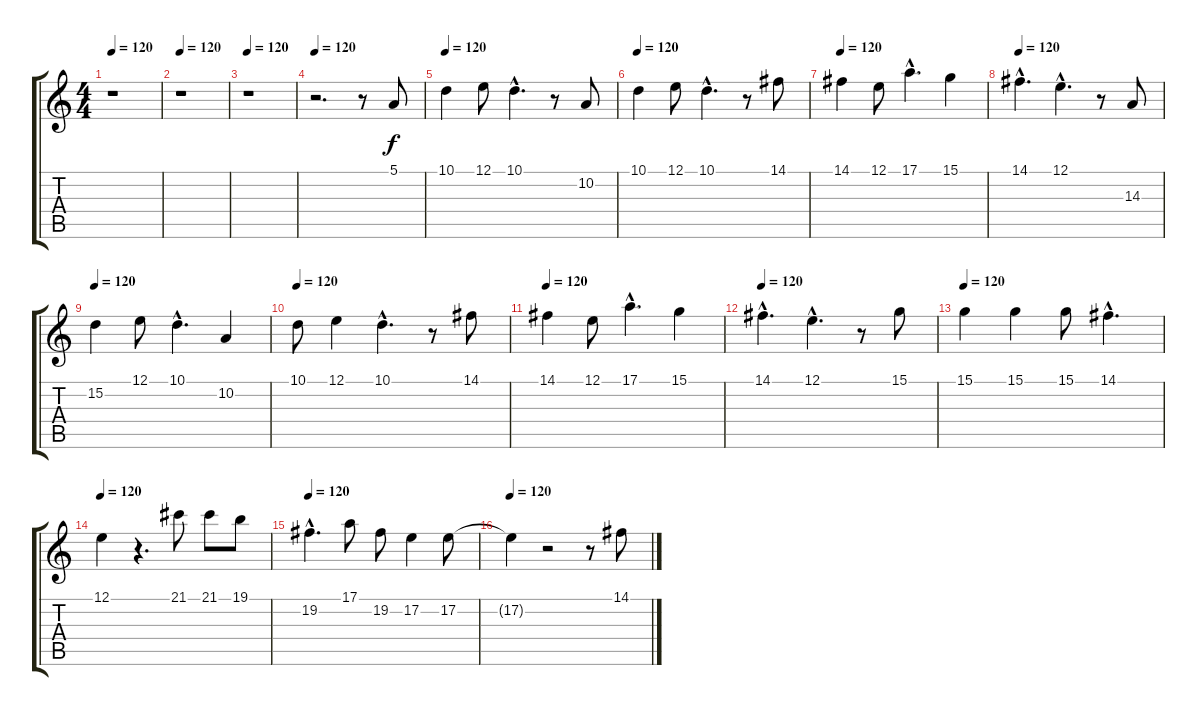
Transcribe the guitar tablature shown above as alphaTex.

\track "" {instrument lead6voice}
\staff {score tabs}
\tuning (E4 B3 G3 D3 A2 E2) {hide}
\ts (4 4)
\tempo 120
\clef g2
\ks c
r.1{dy f} |
\tempo 120
r.1 |
\tempo 120
r.1 |
\tempo 120
r.2{d} r.8 5.1.8 |
\tempo 120
10.1.4 12.1.8 10.1{hac}.4{d} r.8 10.2.8 |
\tempo 120
10.1.4 12.1.8 10.1{hac}.4{d} r.8 14.1.8 |
\tempo 120
14.1.4 12.1.8 17.1{hac}.4{d} 15.1.4 |
\tempo 120
14.1{hac}.4{d} 12.1{hac}.4{d} r.8 14.3.8 |
\tempo 120
15.2.4 12.1.8 10.1{hac}.4{d} 10.2.4 |
\tempo 120
10.1.8 12.1.4 10.1{hac}.4{d} r.8 14.1.8 |
\tempo 120
14.1.4 12.1.8 17.1{hac}.4{d} 15.1.4 |
\tempo 120
14.1{hac}.4{d} 12.1{hac}.4{d} r.8 15.1.8 |
\tempo 120
15.1.4 15.1.4 15.1.8 14.1{hac}.4{d} |
\tempo 120
12.1.4 r.4{d} 21.1.8 21.1.8 19.1.8 |
\tempo 120
19.2{hac}.4{d} 17.1.8 19.2.8 17.2.4 17.2.8 |
\tempo 120
17.2{t}.4 r.2 r.8 14.1.8
